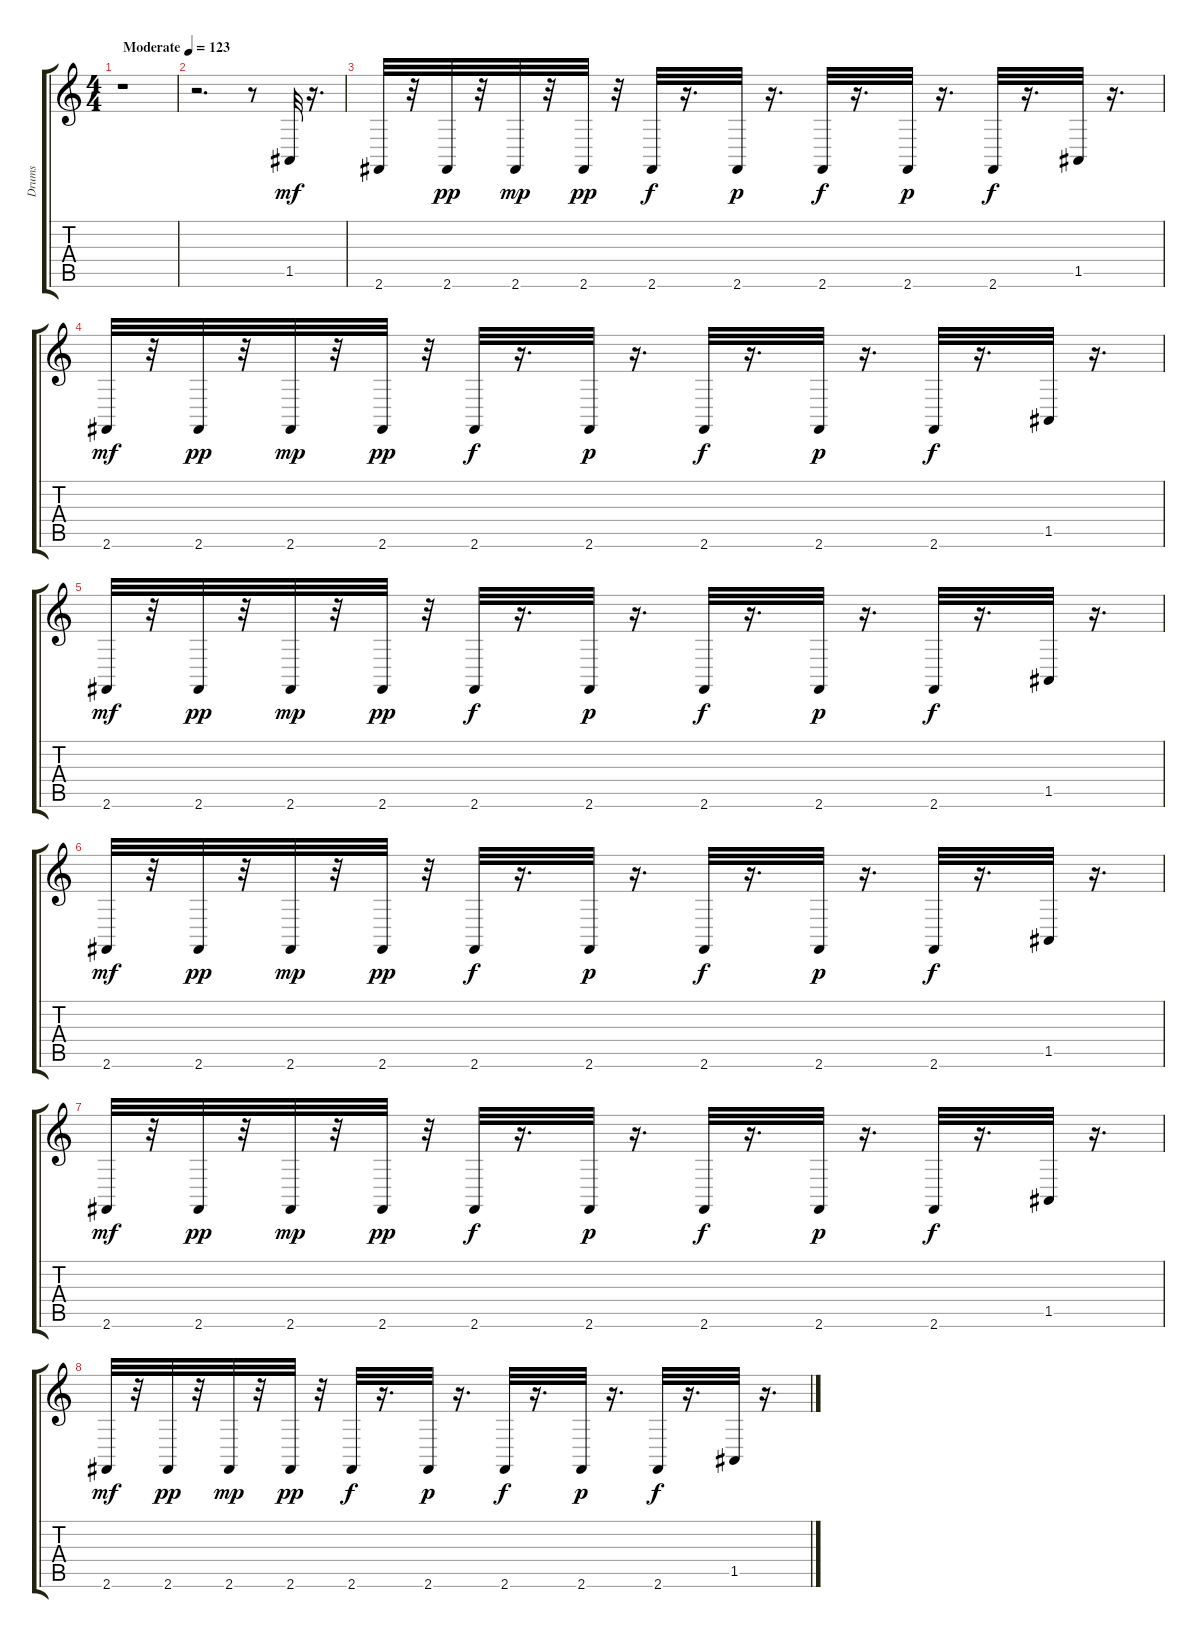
\track ("Drums" "Drums") {instrument synthdrum}
\staff {score tabs}
\tuning (E4 B3 G3 D3 A2 E2) {hide}
\ts (4 4)
\tempo (123 "Moderate")
\clef g2
\ks c
r.1{dy mf instrument synthdrum} |
r.2{d} r.8 1.5.32 r.16{d} |
2.6.32 r.32 2.6.32{dy pp} r.32 2.6.32{dy mp} r.32 2.6.32{dy pp} r.32 2.6.32{dy f} r.16{d} 2.6.32{dy p} r.16{d} 2.6.32{dy f} r.16{d} 2.6.32{dy p} r.16{d} 2.6.32{dy f} r.16{d} 1.5.32 r.16{d} |
2.6.32{dy mf} r.32 2.6.32{dy pp} r.32 2.6.32{dy mp} r.32 2.6.32{dy pp} r.32 2.6.32{dy f} r.16{d} 2.6.32{dy p} r.16{d} 2.6.32{dy f} r.16{d} 2.6.32{dy p} r.16{d} 2.6.32{dy f} r.16{d} 1.5.32 r.16{d} |
2.6.32{dy mf} r.32 2.6.32{dy pp} r.32 2.6.32{dy mp} r.32 2.6.32{dy pp} r.32 2.6.32{dy f} r.16{d} 2.6.32{dy p} r.16{d} 2.6.32{dy f} r.16{d} 2.6.32{dy p} r.16{d} 2.6.32{dy f} r.16{d} 1.5.32 r.16{d} |
2.6.32{dy mf} r.32 2.6.32{dy pp} r.32 2.6.32{dy mp} r.32 2.6.32{dy pp} r.32 2.6.32{dy f} r.16{d} 2.6.32{dy p} r.16{d} 2.6.32{dy f} r.16{d} 2.6.32{dy p} r.16{d} 2.6.32{dy f} r.16{d} 1.5.32 r.16{d} |
2.6.32{dy mf} r.32 2.6.32{dy pp} r.32 2.6.32{dy mp} r.32 2.6.32{dy pp} r.32 2.6.32{dy f} r.16{d} 2.6.32{dy p} r.16{d} 2.6.32{dy f} r.16{d} 2.6.32{dy p} r.16{d} 2.6.32{dy f} r.16{d} 1.5.32 r.16{d} |
2.6.32{dy mf} r.32 2.6.32{dy pp} r.32 2.6.32{dy mp} r.32 2.6.32{dy pp} r.32 2.6.32{dy f} r.16{d} 2.6.32{dy p} r.16{d} 2.6.32{dy f} r.16{d} 2.6.32{dy p} r.16{d} 2.6.32{dy f} r.16{d} 1.5.32 r.16{d}
